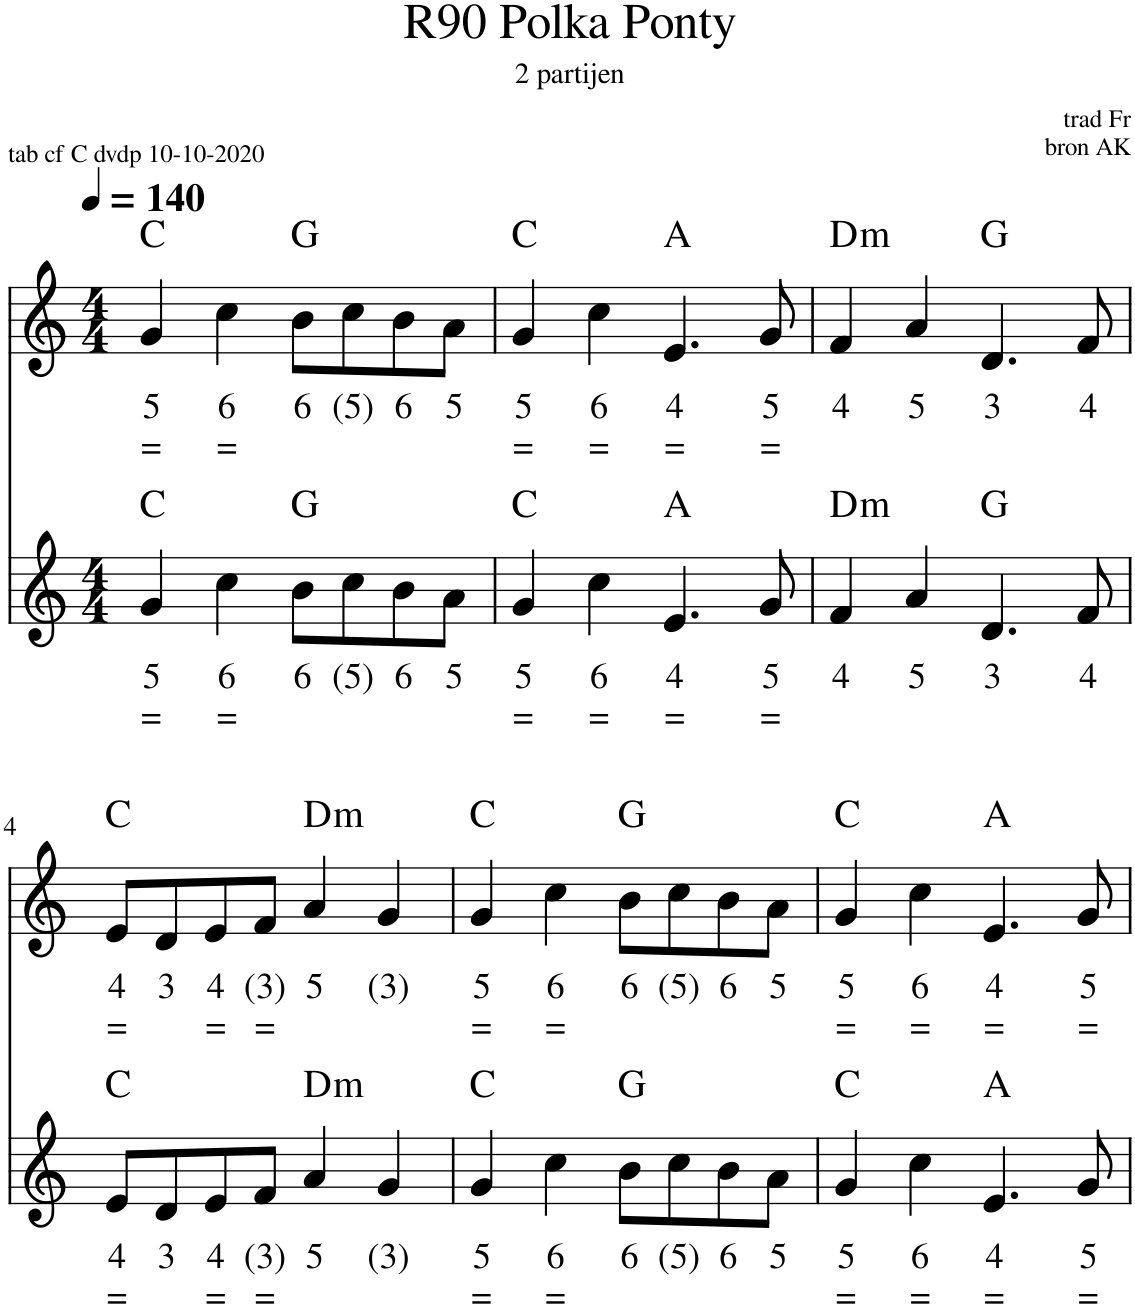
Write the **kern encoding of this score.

**kern	**text	**text	**harte	**kern	**text	**text	**harte
*part2	*part2	*part2	*part2	*part1	*part1	*part1	*part1
*staff2	*staff2	*staff2	*	*staff1	*staff1	*staff1	*
*I"Stem	*	*	*	*I"Piano	*	*	*
*clefG2	*	*	*	*clefG2	*	*	*
*k[]	*	*	*	*k[]	*	*	*
*M4/4	*	*	*	*M4/4	*	*	*
*MM140	*	*	*	*MM140	*	*	*
=1	=1	=1	=1	=1	=1	=1	=1
!	!LO:LY:b	!LO:LY:b	!	!	!LO:LY:b	!LO:LY:b	!
4g/	5	=	C:maj	4g/	5	=	C:maj
!	!LO:LY:b	!LO:LY:b	!	!	!LO:LY:b	!LO:LY:b	!
4cc\	6	=	.	4cc\	6	=	.
!	!LO:LY:b	!	!	!	!LO:LY:b	!	!
8b\L	6	.	G:maj	8b\L	6	.	G:maj
!	!LO:LY:b	!	!	!	!LO:LY:b	!	!
8cc\	(5)	.	.	8cc\	(5)	.	.
!	!LO:LY:b	!	!	!	!LO:LY:b	!	!
8b\	6	.	.	8b\	6	.	.
!	!LO:LY:b	!	!	!	!LO:LY:b	!	!
8a\J	5	.	.	8a\J	5	.	.
=2	=2	=2	=2	=2	=2	=2	=2
!	!LO:LY:b	!LO:LY:b	!	!	!LO:LY:b	!LO:LY:b	!
4g/	5	=	C:maj	4g/	5	=	C:maj
!	!LO:LY:b	!LO:LY:b	!	!	!LO:LY:b	!LO:LY:b	!
4cc\	6	=	.	4cc\	6	=	.
!	!LO:LY:b	!LO:LY:b	!	!	!LO:LY:b	!LO:LY:b	!
4.e/	4	=	A:maj	4.e/	4	=	A:maj
!	!LO:LY:b	!LO:LY:b	!	!	!LO:LY:b	!LO:LY:b	!
8g/	5	=	.	8g/	5	=	.
=3	=3	=3	=3	=3	=3	=3	=3
!	!LO:LY:b	!	!LO:H:kt=m	!	!LO:LY:b	!	!LO:H:kt=m
4f/	4	.	D:min	4f/	4	.	D:min
!	!LO:LY:b	!	!	!	!LO:LY:b	!	!
4a/	5	.	.	4a/	5	.	.
!	!LO:LY:b	!	!	!	!LO:LY:b	!	!
4.d/	3	.	G:maj	4.d/	3	.	G:maj
!	!LO:LY:b	!	!	!	!LO:LY:b	!	!
8f/	4	.	.	8f/	4	.	.
!!LO:LB:g=z
=4	=4	=4	=4	=4	=4	=4	=4
!	!LO:LY:b	!LO:LY:b	!	!	!LO:LY:b	!LO:LY:b	!
8e/L	4	=	C:maj	8e/L	4	=	C:maj
!	!LO:LY:b	!	!	!	!LO:LY:b	!	!
8d/	3	.	.	8d/	3	.	.
!	!LO:LY:b	!LO:LY:b	!	!	!LO:LY:b	!LO:LY:b	!
8e/	4	=	.	8e/	4	=	.
!	!LO:LY:b	!LO:LY:b	!	!	!LO:LY:b	!LO:LY:b	!
8f/J	(3)	=	.	8f/J	(3)	=	.
!	!LO:LY:b	!	!LO:H:kt=m	!	!LO:LY:b	!	!LO:H:kt=m
4a/	5	.	D:min	4a/	5	.	D:min
!	!LO:LY:b	!	!	!	!LO:LY:b	!	!
4g/	(3)	.	.	4g/	(3)	.	.
=5	=5	=5	=5	=5	=5	=5	=5
!	!LO:LY:b	!LO:LY:b	!	!	!LO:LY:b	!LO:LY:b	!
4g/	5	=	C:maj	4g/	5	=	C:maj
!	!LO:LY:b	!LO:LY:b	!	!	!LO:LY:b	!LO:LY:b	!
4cc\	6	=	.	4cc\	6	=	.
!	!LO:LY:b	!	!	!	!LO:LY:b	!	!
8b\L	6	.	G:maj	8b\L	6	.	G:maj
!	!LO:LY:b	!	!	!	!LO:LY:b	!	!
8cc\	(5)	.	.	8cc\	(5)	.	.
!	!LO:LY:b	!	!	!	!LO:LY:b	!	!
8b\	6	.	.	8b\	6	.	.
!	!LO:LY:b	!	!	!	!LO:LY:b	!	!
8a\J	5	.	.	8a\J	5	.	.
=6	=6	=6	=6	=6	=6	=6	=6
!	!LO:LY:b	!LO:LY:b	!	!	!LO:LY:b	!LO:LY:b	!
4g/	5	=	C:maj	4g/	5	=	C:maj
!	!LO:LY:b	!LO:LY:b	!	!	!LO:LY:b	!LO:LY:b	!
4cc\	6	=	.	4cc\	6	=	.
!	!LO:LY:b	!LO:LY:b	!	!	!LO:LY:b	!LO:LY:b	!
4.e/	4	=	A:maj	4.e/	4	=	A:maj
!	!LO:LY:b	!LO:LY:b	!	!	!LO:LY:b	!LO:LY:b	!
8g/	5	=	.	8g/	5	=	.
=	=	=	=	=	=	=	=
*-	*-	*-	*-	*-	*-	*-	*-
